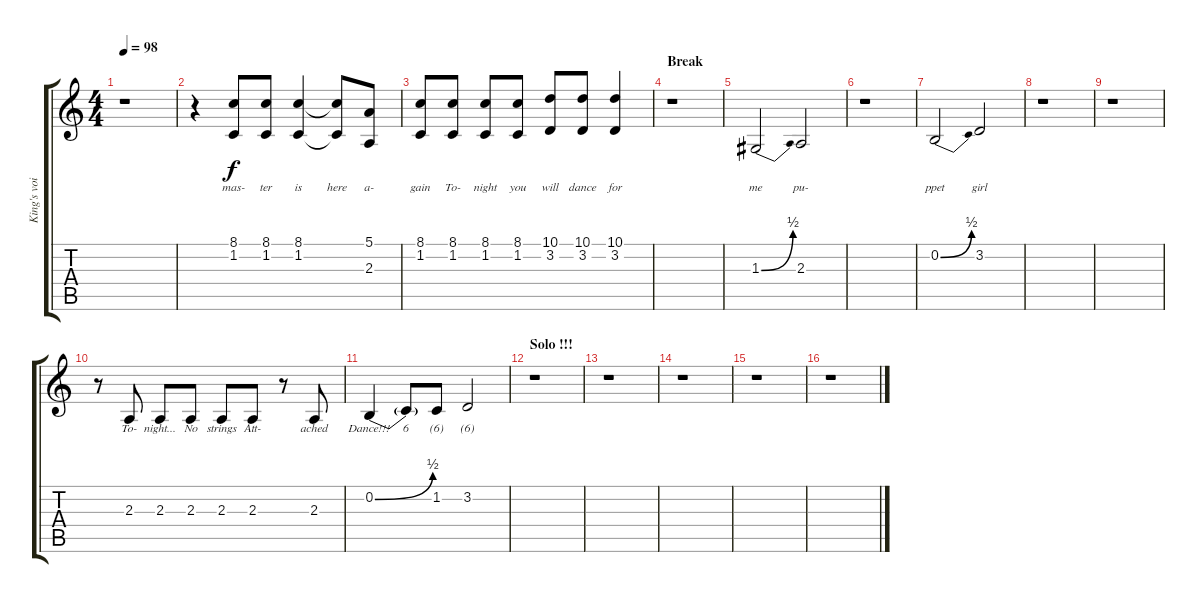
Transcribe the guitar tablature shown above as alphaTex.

\track ("King's voice" "King's voi") {instrument lead6voice}
\staff {score tabs}
\tuning (E4 B3 G3 D3 A2 E2) {hide}
\ts (4 4)
\tempo 98
\clef g2
\ks c
r.1{dy f} |
r.4 (8.1 1.2).8{lyrics (0 "mas-") lyrics (1 "") lyrics (2 "") lyrics (3 "") lyrics (4 "")} (8.1 1.2).8{lyrics (0 "ter") lyrics (1 "") lyrics (2 "") lyrics (3 "") lyrics (4 "")} (8.1 1.2).4{lyrics (0 "is") lyrics (1 "") lyrics (2 "") lyrics (3 "") lyrics (4 "")} (8.1{t} 1.2{t}).8{lyrics (0 "here") lyrics (1 "") lyrics (2 "") lyrics (3 "") lyrics (4 "")} (5.1 2.3).8{lyrics (0 "a-") lyrics (1 "") lyrics (2 "") lyrics (3 "") lyrics (4 "")} |
(8.1 1.2).8{lyrics (0 "gain") lyrics (1 "") lyrics (2 "") lyrics (3 "") lyrics (4 "")} (8.1 1.2).8{lyrics (0 "To-") lyrics (1 "") lyrics (2 "") lyrics (3 "") lyrics (4 "")} (8.1 1.2).8{lyrics (0 "night") lyrics (1 "") lyrics (2 "") lyrics (3 "") lyrics (4 "")} (8.1 1.2).8{lyrics (0 "you") lyrics (1 "") lyrics (2 "") lyrics (3 "") lyrics (4 "")} (10.1 3.2).8{lyrics (0 "will") lyrics (1 "") lyrics (2 "") lyrics (3 "") lyrics (4 "")} (10.1 3.2).8{lyrics (0 "dance") lyrics (1 "") lyrics (2 "") lyrics (3 "") lyrics (4 "")} (10.1 3.2).4{lyrics (0 "for") lyrics (1 "") lyrics (2 "") lyrics (3 "") lyrics (4 "")} |
\section ("" "Break")
r.1 |
1.3{be (bend 0 0 60 2)}.2{lyrics (0 "me") lyrics (1 "") lyrics (2 "") lyrics (3 "") lyrics (4 "")} 2.3.2{lyrics (0 "pu-") lyrics (1 "") lyrics (2 "") lyrics (3 "") lyrics (4 "")} |
r.1 |
0.2{be (bend 0 0 60 2)}.2{lyrics (0 "ppet") lyrics (1 "") lyrics (2 "") lyrics (3 "") lyrics (4 "")} 3.2.2{lyrics (0 "girl") lyrics (1 "") lyrics (2 "") lyrics (3 "") lyrics (4 "")} |
r.1 |
r.1 |
r.8 2.3.8{lyrics (0 "To-") lyrics (1 "") lyrics (2 "") lyrics (3 "") lyrics (4 "")} 2.3.8{lyrics (0 "night...") lyrics (1 "") lyrics (2 "") lyrics (3 "") lyrics (4 "")} 2.3.8{lyrics (0 "No") lyrics (1 "") lyrics (2 "") lyrics (3 "") lyrics (4 "")} 2.3.8{lyrics (0 "strings") lyrics (1 "") lyrics (2 "") lyrics (3 "") lyrics (4 "")} 2.3.8{lyrics (0 "Att-") lyrics (1 "") lyrics (2 "") lyrics (3 "") lyrics (4 "")} r.8 2.3.8{lyrics (0 "ached") lyrics (1 "") lyrics (2 "") lyrics (3 "") lyrics (4 "")} |
0.2{be (bend 0 0 60 2)}.4{lyrics (0 "Dance!!!") lyrics (1 "") lyrics (2 "") lyrics (3 "") lyrics (4 "")} 0.2{t}.8{lyrics (0 "6") lyrics (1 "") lyrics (2 "") lyrics (3 "") lyrics (4 "")} 1.2.8{lyrics (0 "(6)") lyrics (1 "") lyrics (2 "") lyrics (3 "") lyrics (4 "")} 3.2.2{lyrics (0 "(6)") lyrics (1 "") lyrics (2 "") lyrics (3 "") lyrics (4 "")} |
\section ("" "Solo !!!")
r.1 |
r.1 |
r.1 |
r.1 |
r.1
